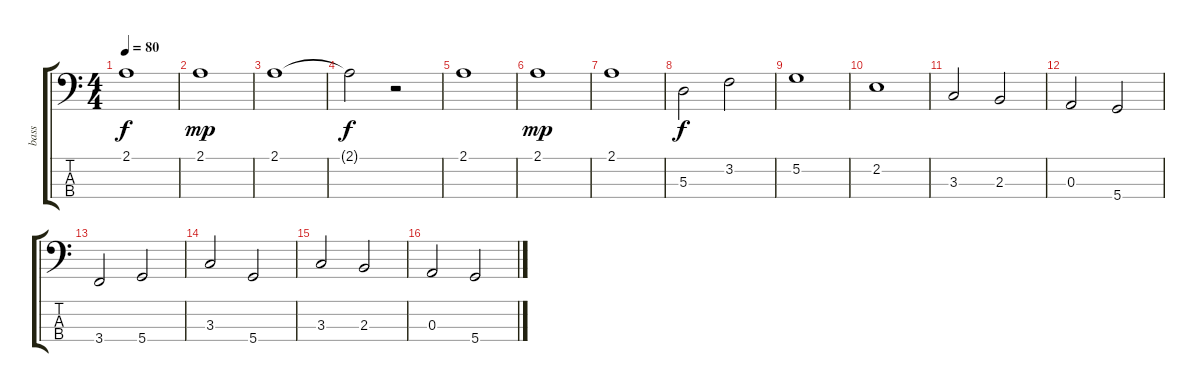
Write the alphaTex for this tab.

\track ("bass" "bass") {instrument electricbasspick}
\staff {score tabs}
\tuning (G2 D2 A1 D1) {hide}
\ts (4 4)
\tempo 80
\clef f4
\ks c
2.1.1{dy f} |
2.1.1{dy mp} |
2.1.1 |
2.1{t}.2{dy f} r.2 |
2.1.1 |
2.1.1{dy mp} |
2.1.1 |
5.3.2{dy f} 3.2.2 |
5.2.1 |
2.2.1 |
3.3.2 2.3.2 |
0.3.2 5.4.2 |
3.4.2 5.4.2 |
3.3.2 5.4.2 |
3.3.2 2.3.2 |
0.3.2 5.4.2
